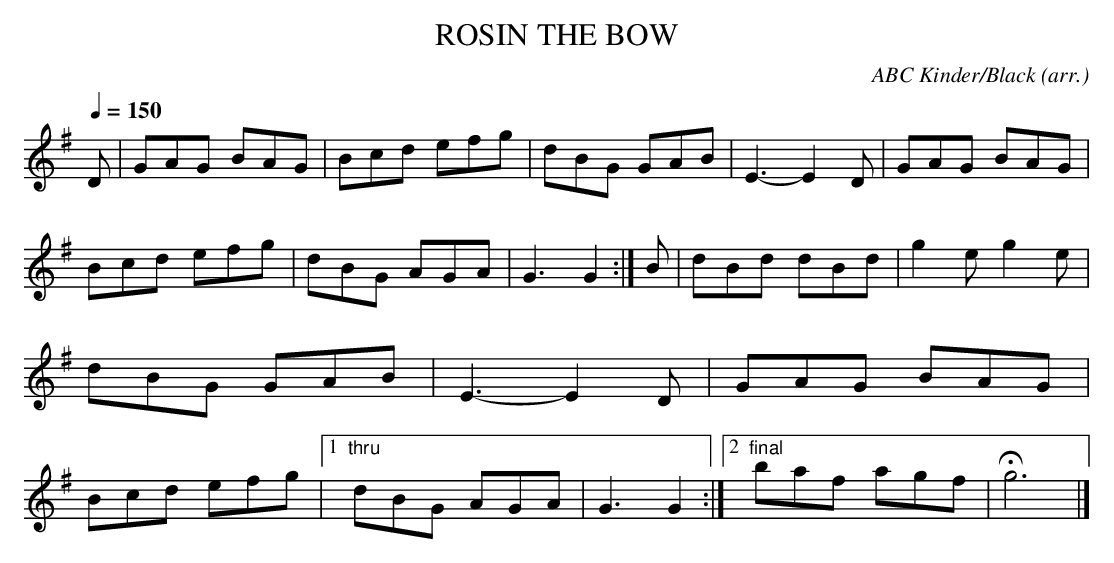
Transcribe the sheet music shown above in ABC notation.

X:1
T:ROSIN THE BOW\
C:ABC Kinder/Black (arr.)\
M:6/8\
Q:1/4=150\
L:1/8\
K:G\
D|GAG BAG|Bcd efg|dBG GAB|E3-E2 D|\
GAG BAG|Bcd efg|dBG AGA|G3 G2:|\
B|dBd dBd|g2e g2e|dBG GAB|E3-E2 D|\
GAG BAG|Bcd efg|1 "thru"dBG AGA|G3 G2:|\\
[2 "final"baf agf|Hg6|]\
\
\
\
